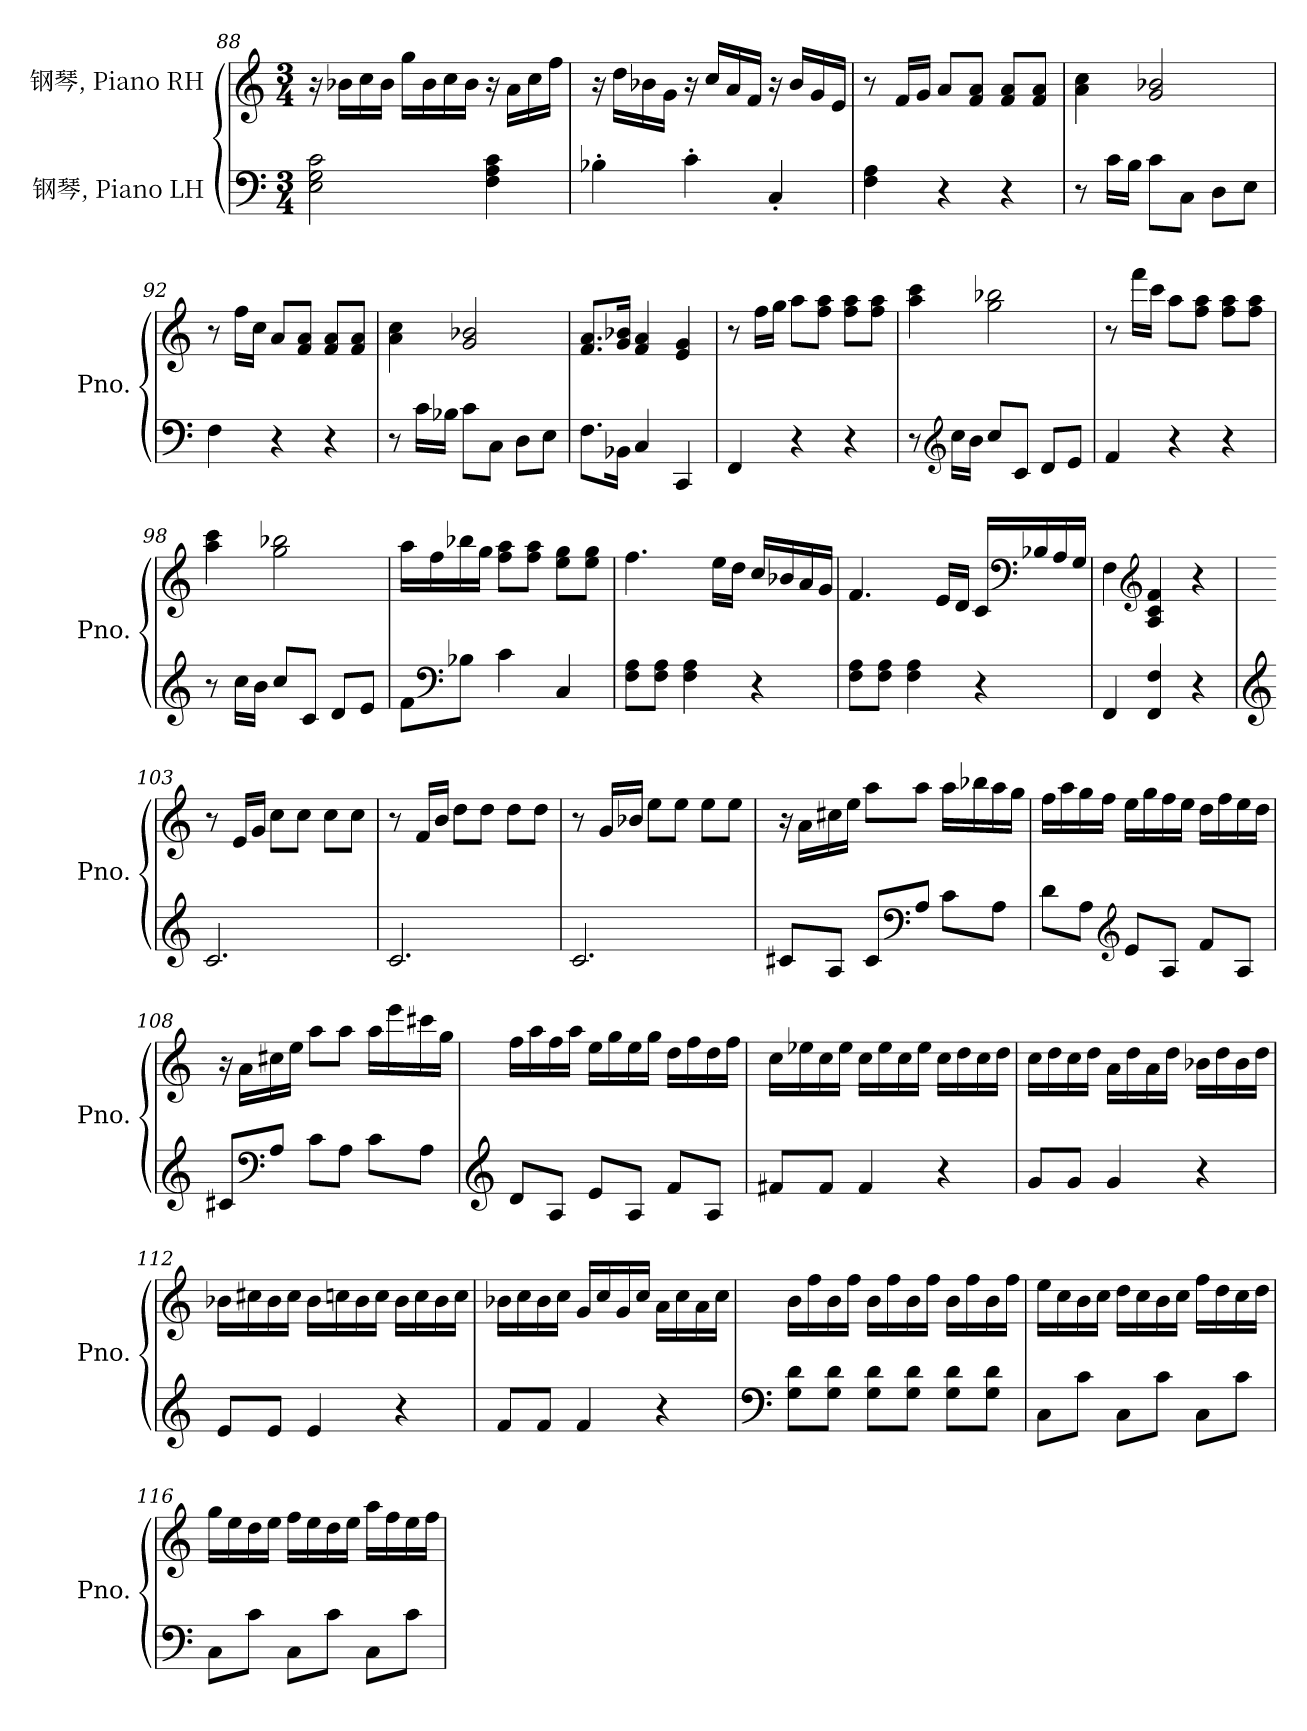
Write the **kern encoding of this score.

**kern	**kern
*part2	*part1
*staff2	*staff1
*I"钢琴, Piano LH	*I"钢琴, Piano RH
*I'Pno.	*I'Pno.
*clefF4	*clefG2
*k[]	*k[]
*M3/4	*M3/4
=88	=88
2E\ 2G\ 2c\	16r
.	16b-X\LL
.	16cc\
.	16b-\JJ
.	16gg\LL
.	16b-\
.	16cc\
.	16b-\JJ
4F\ 4A\ 4c\	16r
.	16a\LL
.	16cc\
.	16ff\JJ
!!LO:LB:g=z
=89	=89
4B-X'\	16r
.	16dd\LL
.	16b-X\
.	16g\JJ
4c'\	16r
.	16cc/LL
.	16a/
.	16f/JJ
4C'/	16r
.	16b-/LL
.	16g/
.	16e/JJ
=90	=90
4F\ 4A\	8r
.	16f/LL
.	16g/JJ
4r	8a/L
.	8f/ 8a/J
4r	8f/ 8a/L
.	8f/ 8a/J
=91	=91
8r	4a\ 4cc\
16c\LL	.
16B\JJ	.
8c\L	2g/ 2b-X/
8C\J	.
8D\L	.
8E\J	.
=92	=92
4F\	8r
.	16ff\LL
.	16cc\JJ
4r	8a/L
.	8f/ 8a/J
4r	8f/ 8a/L
.	8f/ 8a/J
=93	=93
8r	4a\ 4cc\
16c\LL	.
16B-X\JJ	.
8c\L	2g/ 2b-X/
8C\J	.
8D\L	.
8E\J	.
!!LO:LB:g=z
=94	=94
8.F\L	8.f/ 8.a/L
16BB-X\Jk	16g/ 16b-X/Jk
4C/	4f/ 4a/
4CC/	4e/ 4g/
=95	=95
4FF/	8r
.	16ff\LL
.	16gg\JJ
4r	8aa\L
.	8ff\ 8aa\J
4r	8ff\ 8aa\L
.	8ff\ 8aa\J
=96	=96
8r	4aa\ 4ccc\
*clefG2	*
16cc\LL	.
16b\JJ	.
8cc/L	2gg\ 2bb-X\
8c/J	.
8d/L	.
8e/J	.
=97	=97
4f/	8r
.	16fff\LL
.	16ccc\JJ
4r	8aa\L
.	8ff\ 8aa\J
4r	8ff\ 8aa\L
.	8ff\ 8aa\J
=98	=98
8r	4aa\ 4ccc\
16cc\LL	.
16b\JJ	.
8cc/L	2gg\ 2bb-X\
8c/J	.
8d/L	.
8e/J	.
!!LO:LB:g=z
=99	=99
8f\L	16aa\LL
.	16ff\
*clefF4	*
8B-X\J	16bb-X\
.	16gg\JJ
4c\	8ff\ 8aa\L
.	8ff\ 8aa\J
4C/	8ee\ 8gg\L
.	8ee\ 8gg\J
=100	=100
8F\ 8A\L	4.ff\
8F\ 8A\J	.
4F\ 4A\	.
.	16ee\LL
.	16dd\JJ
4r	16cc/LL
.	16b-X/
.	16a/
.	16g/JJ
=101	=101
8F\ 8A\L	4.f/
8F\ 8A\J	.
4F\ 4A\	.
.	16e/LL
.	16d/JJ
4r	16c/LL
*	*clefF4
.	16B-X/
.	16A/
.	16G/JJ
=102	=102
4FF/	4F\
*	*clefG2
4FF/ 4F/	4A/ 4c/ 4f/
4r	4r
!!LO:LB:g=z
=103	=103
*clefG2	*
2.c/	8r
.	16e/LL
.	16g/JJ
.	8cc\L
.	8cc\J
.	8cc\L
.	8cc\J
=104	=104
2.c/	8r
.	16f/LL
.	16b/JJ
.	8dd\L
.	8dd\J
.	8dd\L
.	8dd\J
=105	=105
2.c/	8r
.	16g/LL
.	16b-X/JJ
.	8ee\L
.	8ee\J
.	8ee\L
.	8ee\J
=106	=106
8c#X/L	16r
.	16a\LL
8A/J	16cc#X\
.	16ee\JJ
8c#/L	8aa\L
*clefF4	*
8A/J	8aa\J
8c#\L	16aa\LL
.	16bb-X\
8A\J	16aa\
.	16gg\JJ
!!LO:PB:g=z
=107	=107
8d\L	16ff\LL
.	16aa\
8A\J	16gg\
.	16ff\JJ
*clefG2	*
8e/L	16ee\LL
.	16gg\
8A/J	16ff\
.	16ee\JJ
8f/L	16dd\LL
.	16ff\
8A/J	16ee\
.	16dd\JJ
=108	=108
8c#X/L	16r
.	16a\LL
*clefF4	*
8A/J	16cc#X\
.	16ee\JJ
8c#\L	8aa\L
8A\J	8aa\J
8c#\L	16aa\LL
.	16eee\
8A\J	16ccc#X\
.	16gg\JJ
=109	=109
*clefG2	*
8d/L	16ff\LL
.	16aa\
8A/J	16ff\
.	16aa\JJ
8e/L	16ee\LL
.	16gg\
8A/J	16ee\
.	16gg\JJ
8f/L	16dd\LL
.	16ff\
8A/J	16dd\
.	16ff\JJ
!!LO:LB:g=z
=110	=110
8f#X/L	16cc\LL
.	16ee-X\
8f#/J	16cc\
.	16ee-\JJ
4f#/	16cc\LL
.	16ee-\
.	16cc\
.	16ee-\JJ
4r	16cc\LL
.	16dd\
.	16cc\
.	16dd\JJ
=111	=111
8g/L	16cc\LL
.	16dd\
8g/J	16cc\
.	16dd\JJ
4g/	16a\LL
.	16dd\
.	16a\
.	16dd\JJ
4r	16b-X\LL
.	16dd\
.	16b-\
.	16dd\JJ
=112	=112
8e/L	16b-X\LL
.	16cc#X\
8e/J	16b-\
.	16cc#\JJ
4e/	16b-\LL
.	16ccn\
.	16b-\
.	16cc\JJ
4r	16b-\LL
.	16cc\
.	16b-\
.	16cc\JJ
!!LO:LB:g=z
=113	=113
8f/L	16b-X\LL
.	16cc\
8f/J	16b-\
.	16cc\JJ
4f/	16g/LL
.	16cc/
.	16g/
.	16cc/JJ
4r	16a\LL
.	16cc\
.	16a\
.	16cc\JJ
=114	=114
*clefF4	*
8G\ 8d\L	16b\LL
.	16ff\
8G\ 8d\J	16b\
.	16ff\JJ
8G\ 8d\L	16b\LL
.	16ff\
8G\ 8d\J	16b\
.	16ff\JJ
8G\ 8d\L	16b\LL
.	16ff\
8G\ 8d\J	16b\
.	16ff\JJ
=115	=115
8C\L	16ee\LL
.	16cc\
8c\J	16b\
.	16cc\JJ
8C\L	16dd\LL
.	16cc\
8c\J	16b\
.	16cc\JJ
8C\L	16ff\LL
.	16dd\
8c\J	16cc\
.	16dd\JJ
!!LO:LB:g=z
=116	=116
8C\L	16gg\LL
.	16ee\
8c\J	16dd\
.	16ee\JJ
8C\L	16ff\LL
.	16ee\
8c\J	16dd\
.	16ee\JJ
8C\L	16aa\LL
.	16ff\
8c\J	16ee\
.	16ff\JJ
=	=
*-	*-
